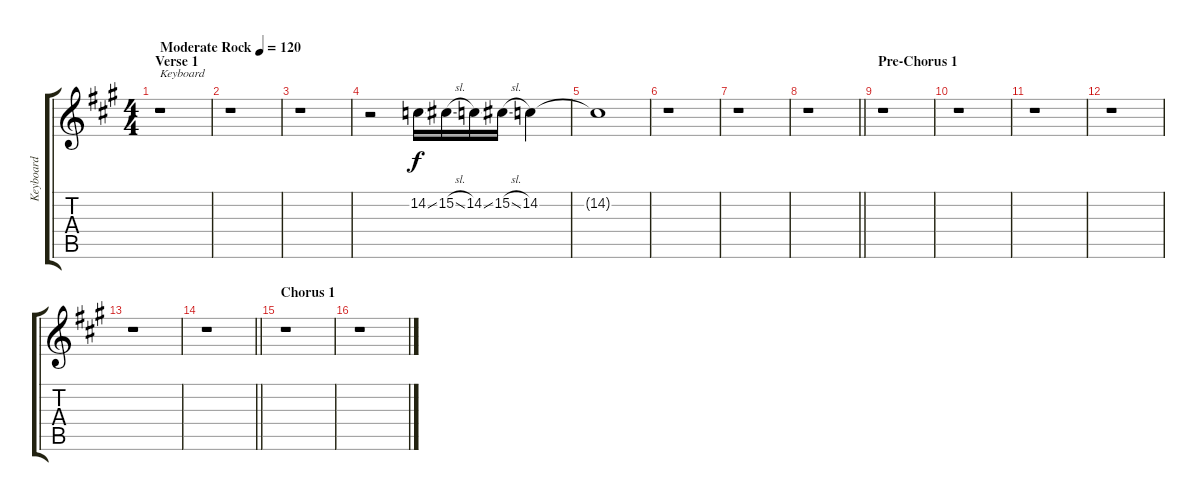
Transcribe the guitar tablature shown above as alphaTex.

\track ("Keyboard" "Keyboard") {instrument lead1square}
\staff {score tabs}
\tuning (Eb4 Bb3 Gb3 Db3 Ab2 Eb2) {hide}
\ts (4 4)
\section ("" "Verse 1")
\tempo (120 "Moderate Rock")
\clef g2
\ks a
r.1{txt "Keyboard" dy f instrument lead1square} |
r.1 |
r.1 |
r.2 14.2{ss}.16 15.2{sl}.16 14.2{ss}.16 15.2{sl}.16 14.2.4 |
14.2{t}.1{volume 4} |
r.1{volume 15} |
r.1 |
\barLineRight lightlight
r.1 |
\section ("" "Pre-Chorus 1")
r.1 |
r.1 |
r.1 |
r.1 |
r.1 |
\barLineRight lightlight
r.1 |
\section ("" "Chorus 1")
r.1 |
r.1
